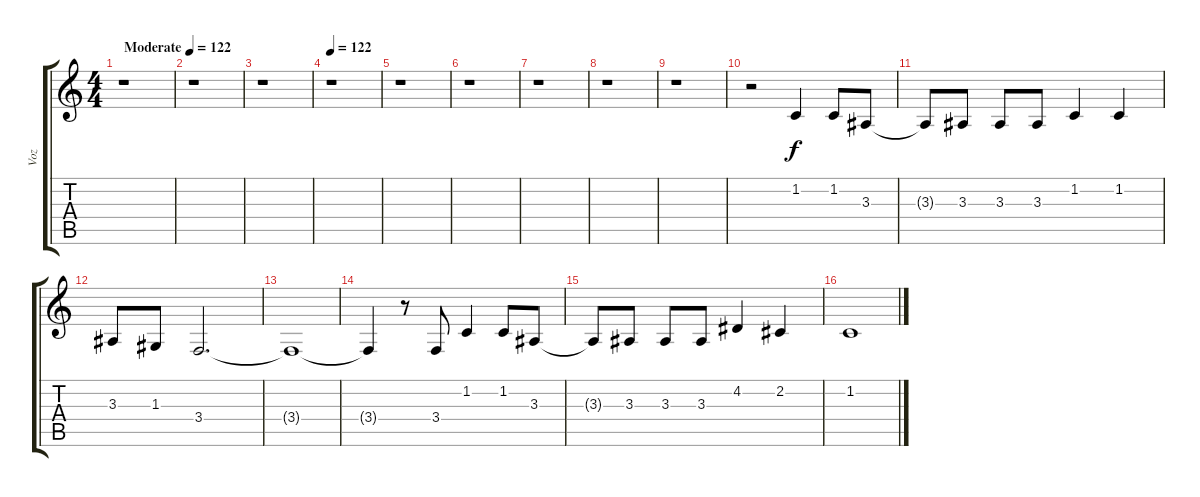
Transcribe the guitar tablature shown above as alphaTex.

\track ("Voz" "Voz") {instrument tenorsax}
\staff {score tabs}
\tuning (E4 B3 G3 D3 A2 E2) {hide}
\ts (4 4)
\tempo (122 "Moderate")
\clef g2
\ks c
r.1{dy f instrument tenorsax} |
r.1 |
r.1 |
\tempo 122
r.1 |
r.1 |
r.1 |
r.1 |
r.1 |
r.1 |
r.2 1.2.4 1.2.8 3.3.8 |
3.3{t}.8 3.3.8 3.3.8 3.3.8 1.2.4 1.2.4 |
3.3.8 1.3.8 3.4.2{d} |
3.4{t}.1 |
3.4{t}.4 r.8 3.4.8 1.2.4 1.2.8 3.3.8 |
3.3{t}.8 3.3.8 3.3.8 3.3.8 4.2.4 2.2.4 |
1.2.1
